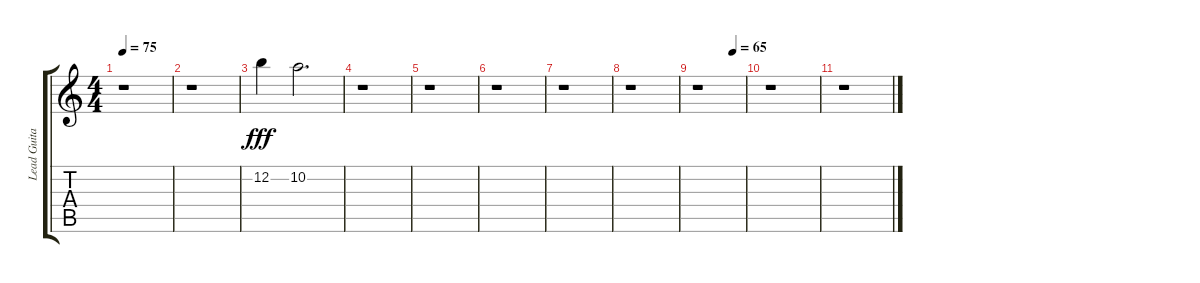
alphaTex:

\track ("Lead Guitar" "Lead Guita") {instrument acousticguitarsteel}
\staff {score tabs}
\tuning (E4 B3 G3 D3 A2 E2) {hide}
\ts (4 4)
\tempo 75
\clef g2
\ks c
r.1{dy fff} |
r.1 |
12.2.4 10.2.2{d} |
r.1 |
r.1 |
r.1 |
r.1 |
r.1 |
\tempo (65 0.75)
r.1 |
r.1 |
r.1
